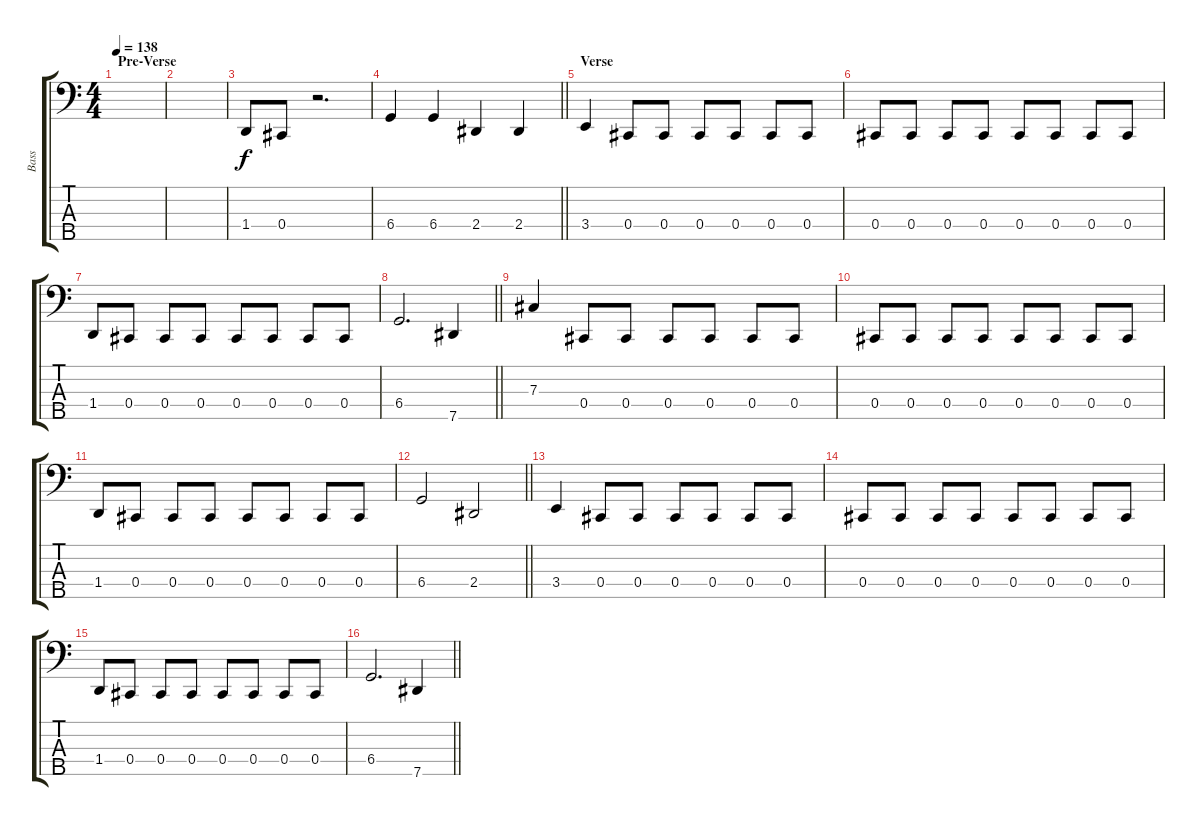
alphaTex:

\track ("Bass" "Bass") {instrument electricbassfinger}
\staff {score tabs}
\tuning (E2 B1 Gb1 Db1 Ab0) {hide}
\ts (4 4)
\section ("" "Pre-Verse")
\tempo 138
\clef f4
\ks c
|
|
1.4.8 0.4.8 r.2{d} |
\barLineRight lightlight
6.4.4 6.4.4 2.4.4 2.4.4 |
\section ("" "Verse")
3.4.4 0.4.8 0.4.8 0.4.8 0.4.8 0.4.8 0.4.8 |
0.4.8 0.4.8 0.4.8 0.4.8 0.4.8 0.4.8 0.4.8 0.4.8 |
1.4.8 0.4.8 0.4.8 0.4.8 0.4.8 0.4.8 0.4.8 0.4.8 |
\barLineRight lightlight
6.4.2{d} 7.5.4 |
\section ("" "")
7.3.4 0.4.8 0.4.8 0.4.8 0.4.8 0.4.8 0.4.8 |
0.4.8 0.4.8 0.4.8 0.4.8 0.4.8 0.4.8 0.4.8 0.4.8 |
1.4.8 0.4.8 0.4.8 0.4.8 0.4.8 0.4.8 0.4.8 0.4.8 |
\barLineRight lightlight
6.4.2 2.4.2 |
\section ("" "")
3.4.4 0.4.8 0.4.8 0.4.8 0.4.8 0.4.8 0.4.8 |
0.4.8 0.4.8 0.4.8 0.4.8 0.4.8 0.4.8 0.4.8 0.4.8 |
1.4.8 0.4.8 0.4.8 0.4.8 0.4.8 0.4.8 0.4.8 0.4.8 |
\barLineRight lightlight
6.4.2{d} 7.5.4
